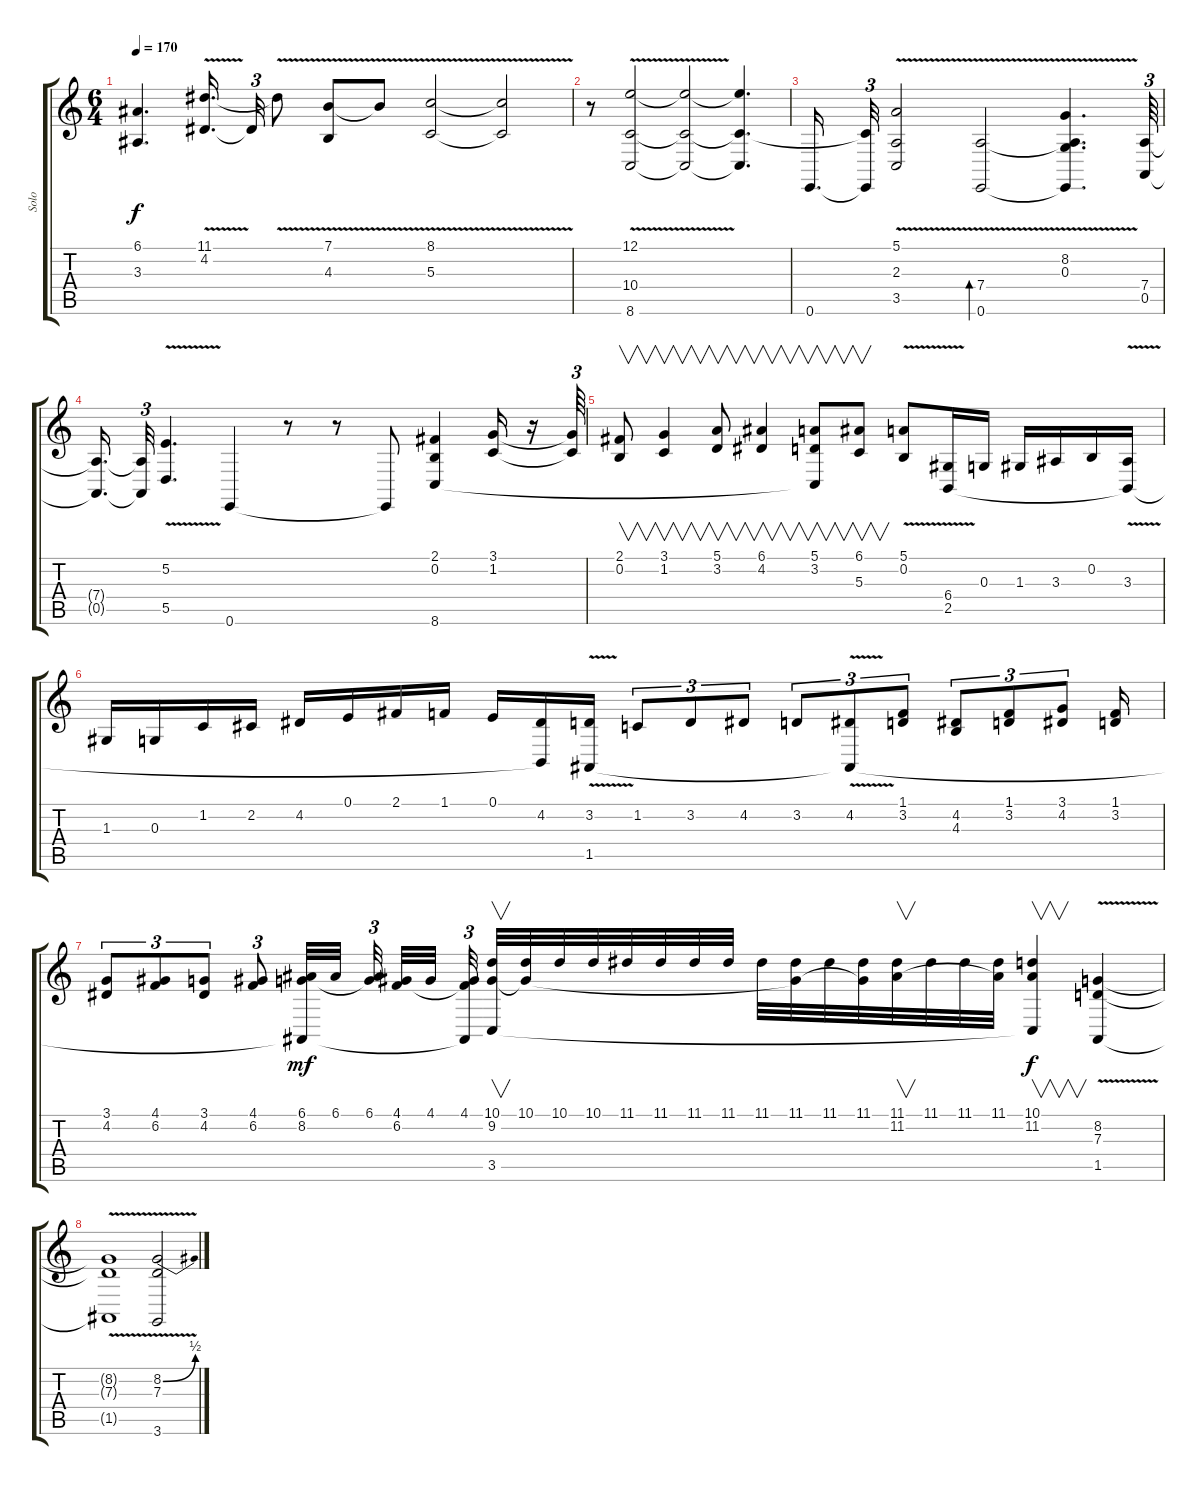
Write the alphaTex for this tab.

\track ("Solo" "Solo") {instrument stringensemble1}
\staff {score tabs}
\tuning (E4 B3 G3 D3 A2 E2) {hide}
\ts (6 4)
\tempo 170
\clef g2
\ks c
(6.1{t} 3.3{t}).4{d dy f} (11.1{v} 4.2).16{d beam splitsecondary} 4.2{t}.32{tu (3 2)} 11.1{t}.8 (7.1{v} 4.3{v}).8 7.1{t}.8 (8.1{v} 5.3{v}).2 (8.1{t} 5.3{t}).2 |
r.8 (12.1{v} 10.4 8.6).2 (12.1{t} 10.4{t} 8.6{t}).2 (12.1{t} 10.4{t} 8.6{t}).4{d} |
0.6.16{d} (10.4{t} 0.6{t}).32{tu (3 2)} (5.1{v} 2.3{v} 3.5).2 (7.4{v} 0.6).2{bd 480} (8.2 0.3 7.4{t} 0.6{t}).4{d} (7.4 0.5).64{tu (3 2)} |
(7.4{t} 0.5{t}).16{d} (7.4{t} 0.5{t}).32{tu (3 2)} (5.2{v} 5.5).4{d} 0.6.4 r.8 r.8 0.6{t}.8 (2.1 0.2 8.6).4 (3.1 1.2).16 r.16 (3.1{t} 1.2{t}).64{tu (3 2)} |
(2.1 0.2).8{v} (3.1 1.2).4{v} (5.1 3.2).8{v} (6.1 4.2).4{v} (5.1 3.2 8.6{t}).8{v} (6.1 5.3).8{v} (5.1{v} 0.2).8 (6.4 2.5{v}).16 0.3.16 1.3.16 3.3.16 0.2.16 (3.3 2.5{t}).16 |
1.3.16 0.3.16 1.2.16 2.2.16 4.2.16 0.1.16 2.1.16 1.1.16 0.1.16 (4.2 2.5{t}).16 (3.2 1.5{v}).16 1.2.8{tu (3 2)} 3.2.8{tu (3 2)} 4.2.8{tu (3 2)} 3.2.8{tu (3 2)} (4.2 1.5{t}).8{tu (3 2)} (1.1 3.2).8{tu (3 2)} (4.2 4.3).8{tu (3 2)} (1.1 3.2).8{tu (3 2)} (3.1 4.2).8{tu (3 2)} (1.1 3.2).16 |
(3.1 4.2).8{tu (3 2)} (4.1 6.2).8{tu (3 2)} (3.1 4.2).8{tu (3 2)} (4.1 6.2).8{tu (3 2)} (6.1 8.2 1.5{t}).32{dy mf} 6.1.32{beam splitsecondary} (6.1 8.2{t}).32{tu (3 2) beam splitsecondary} (4.1 6.2).32 4.1.32{beam splitsecondary} (4.1 6.2{t} 1.5{t}).32{tu (3 2) beam splitsecondary} (10.1 9.2 3.5).32{v} (10.1 9.2{t}).32 10.1.32 10.1.32 11.1.32 11.1.32 11.1.32 11.1.32 11.1.32 (11.1 9.2{t}).32 11.1.32 (11.1 9.2{t}).32 (11.1 11.2).32{v} 11.1.32 11.1.32 (11.1 11.2{t}).32 (10.1 11.2 3.5{t}).4{v dy f} (8.2{v} 7.3{v} 1.5{v}).4 |
(8.2{t} 7.3{t} 1.5{t}).1 (8.2{be (bend 0 0 60 2) v} 7.3 3.6).2
